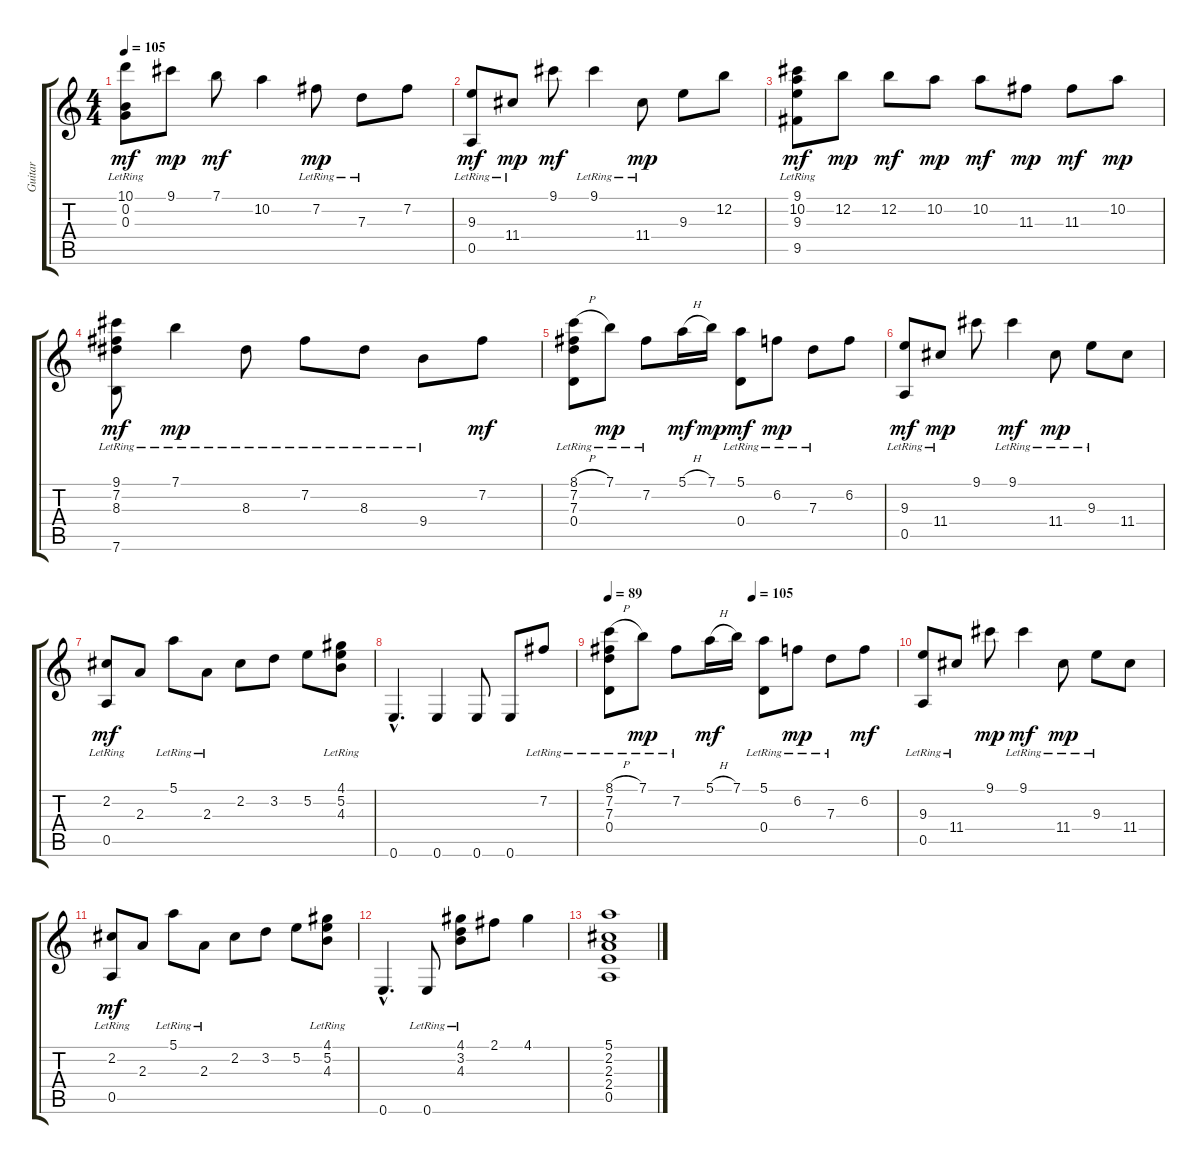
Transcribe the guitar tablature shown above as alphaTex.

\track ("Guitar" "Guitar") {instrument acousticguitarsteel}
\staff {score tabs}
\tuning (E4 B3 G3 D3 A2 E2) {hide}
\ts (4 4)
\tempo 105
\clef g2
\ks c
(10.1 0.2{lr} 0.3{lr}).8{dy mf} 9.1.8{dy mp} 7.1.8{dy mf} 10.2.4 7.2{lr}.8{dy mp} 7.3{lr}.8 7.2.8 |
(9.3{lr} 0.5{lr}).8{dy mf} 11.4{lr}.8{dy mp} 9.1.8{dy mf} 9.1{lr}.4 11.4{lr}.8{dy mp} 9.3.8 12.2.8 |
(9.1{lr} 10.2 9.3{lr} 9.5{lr}).8{dy mf} 12.2.8{dy mp} 12.2.8{dy mf} 10.2.8{dy mp} 10.2.8{dy mf} 11.3.8{dy mp} 11.3.8{dy mf} 10.2.8{dy mp} |
(9.1 7.2{lr} 8.3{lr} 7.6{lr}).8{dy mf} 7.1{lr}.4{dy mp} 8.3{lr}.8 7.2{lr}.8 8.3{lr}.8 9.4{lr}.8 7.2.8{dy mf} |
(8.1{h} 7.2{lr} 7.3{lr} 0.4{lr}).8 7.1{lr}.8{dy mp} 7.2{lr}.8 5.1{h}.16{dy mf} 7.1.16{dy mp} (5.1{lr} 0.4{lr}).8{dy mf} 6.2{lr}.8{dy mp} 7.3{lr}.8 6.2.8 |
(9.3{lr} 0.5{lr}).8{dy mf} 11.4{lr}.8{dy mp} 9.1.8 9.1{lr}.4{dy mf} 11.4{lr}.8{dy mp} 9.3{lr}.8 11.4.8 |
(2.2{lr} 0.5{lr}).8{dy mf} 2.3.8 5.1{lr}.8 2.3{lr}.8 2.2.8 3.2.8 5.2.8 (4.1{lr} 5.2{lr} 4.3{lr}).8 |
0.6{hac}.4{d} 0.6.4 0.6.8 0.6.8 7.2{lr}.8 |
\tempo 89
\tempo (105 0.5)
(8.1{h} 7.2{lr} 7.3{lr} 0.4{lr}).8 7.1{lr}.8{dy mp} 7.2{lr}.8 5.1{h}.16{dy mf} 7.1.16 (5.1 0.4{lr}).8 6.2{lr}.8{dy mp} 7.3{lr}.8 6.2.8{dy mf} |
(9.3{lr} 0.5{lr}).8 11.4{lr}.8 9.1.8{dy mp} 9.1{lr}.4{dy mf} 11.4{lr}.8{dy mp} 9.3{lr}.8 11.4.8 |
(2.2{lr} 0.5{lr}).8{dy mf} 2.3.8 5.1{lr}.8 2.3{lr}.8 2.2.8 3.2.8 5.2.8 (4.1{lr} 5.2{lr} 4.3{lr}).8 |
0.6{hac}.4{d} 0.6{lr}.8 (4.1 3.2{lr} 4.3{lr}).8 2.1.8 4.1.4 |
(5.1 2.2 2.3 2.4 0.5).1
